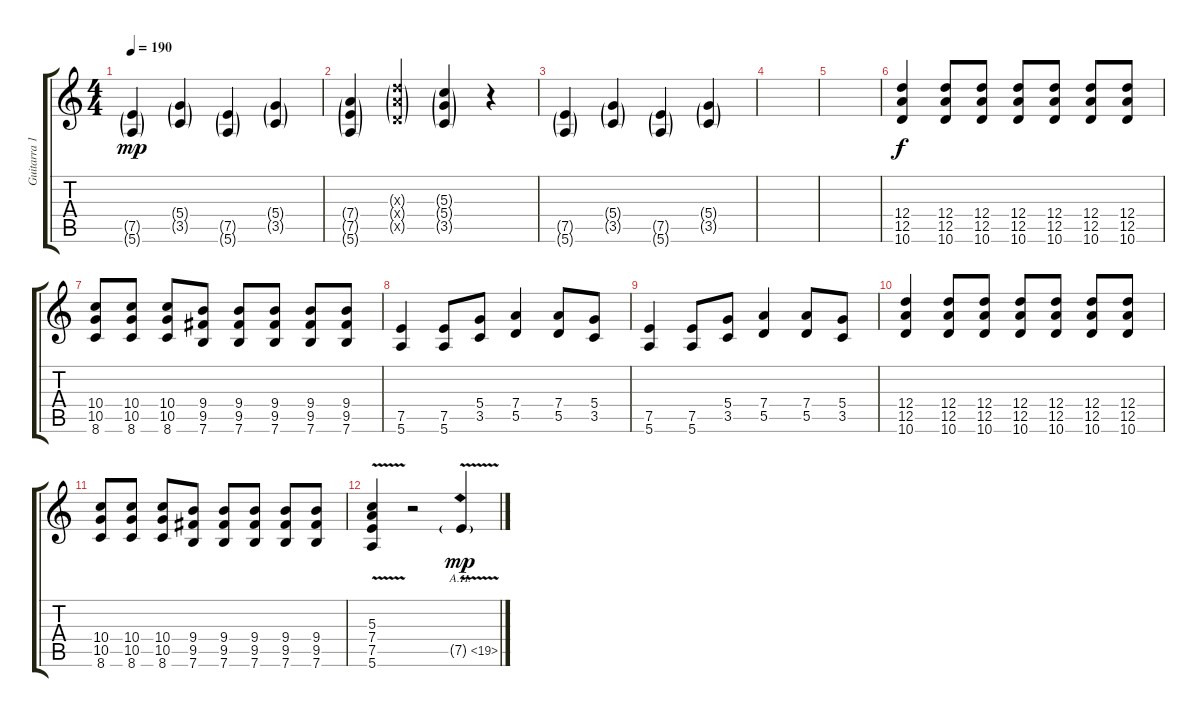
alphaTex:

\track ("Guitarra 1" "Guitarra 1") {instrument distortionguitar}
\staff {score tabs}
\tuning (E4 B3 G3 D3 A2 E2) {hide}
\ts (4 4)
\tempo 190
\clef g2
\ks c
(7.5{g} 5.6{g}).4{dy mp} (5.4{g} 3.5{g}).4 (7.5{g} 5.6{g}).4 (5.4{g} 3.5{g}).4 |
(7.4{g} 7.5{g} 5.6{g}).4 (7.3{g x} 7.4{g x} 5.5{g x}).4 (5.3{g} 5.4{g} 3.5{g}).4 r.4 |
(7.5{g} 5.6{g}).4 (5.4{g} 3.5{g}).4 (7.5{g} 5.6{g}).4 (5.4{g} 3.5{g}).4 |
|
|
(12.4 12.5 10.6).4{dy f} (12.4 12.5 10.6).8 (12.4 12.5 10.6).8 (12.4 12.5 10.6).8 (12.4 12.5 10.6).8 (12.4 12.5 10.6).8 (12.4 12.5 10.6).8 |
(10.4 10.5 8.6).8 (10.4 10.5 8.6).8 (10.4 10.5 8.6).8 (9.4 9.5 7.6).8 (9.4 9.5 7.6).8 (9.4 9.5 7.6).8 (9.4 9.5 7.6).8 (9.4 9.5 7.6).8 |
(7.5 5.6).4 (7.5 5.6).8 (5.4 3.5).8 (7.4 5.5).4 (7.4 5.5).8 (5.4 3.5).8 |
(7.5 5.6).4 (7.5 5.6).8 (5.4 3.5).8 (7.4 5.5).4 (7.4 5.5).8 (5.4 3.5).8 |
(12.4 12.5 10.6).4 (12.4 12.5 10.6).8 (12.4 12.5 10.6).8 (12.4 12.5 10.6).8 (12.4 12.5 10.6).8 (12.4 12.5 10.6).8 (12.4 12.5 10.6).8 |
(10.4 10.5 8.6).8 (10.4 10.5 8.6).8 (10.4 10.5 8.6).8 (9.4 9.5 7.6).8 (9.4 9.5 7.6).8 (9.4 9.5 7.6).8 (9.4 9.5 7.6).8 (9.4 9.5 7.6).8 |
(5.3 7.4 7.5{v} 5.6).4 r.2 7.5{ah 12 v g}.4{dy mp}
